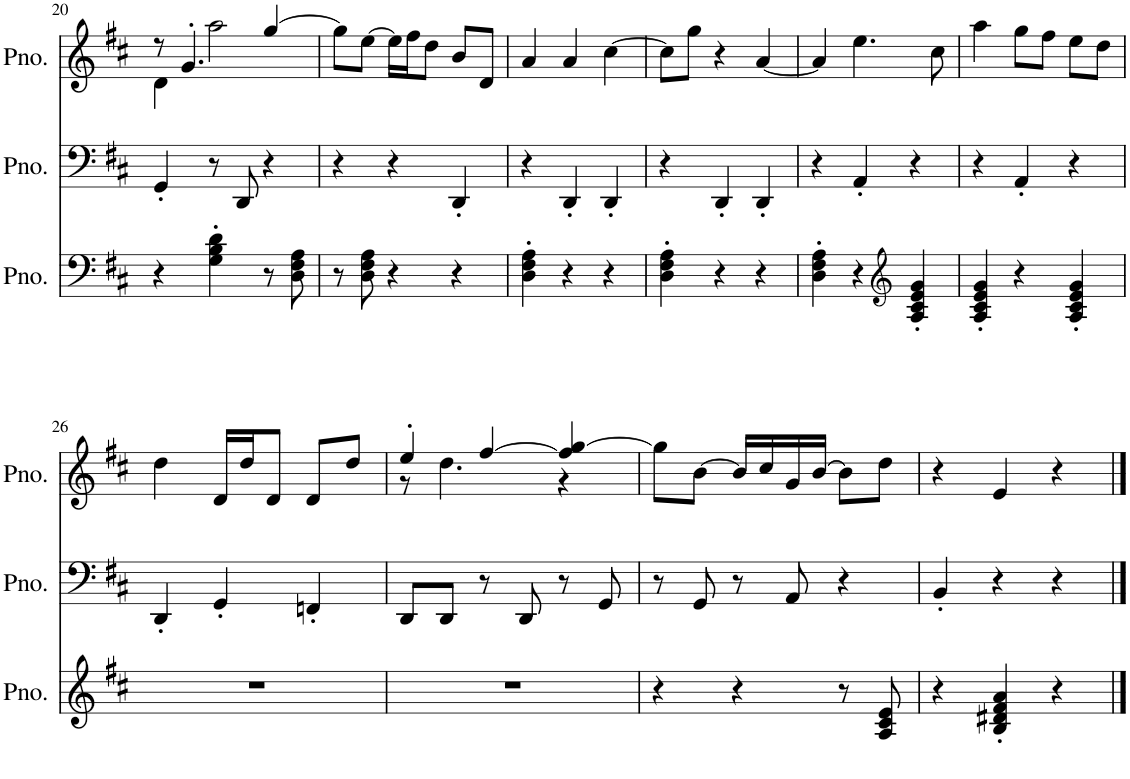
**kern	**kern	**kern
*part3	*part2	*part1
*staff3	*staff2	*staff1
*I"Piano	*I"Piano	*I"Piano
*I'Pno.	*I'Pno.	*I'Pno.
!!LO:PB:g=z
*clefF4	*clefF4	*clefG2
*k[f#c#]	*k[f#c#]	*k[f#c#]
*M3/4	*M3/4	*M3/4
=20	=20	=20
*	*	*^
4r	4GG'/	8r	4d\
.	.	4.g'/	.
4G\' 4B\' 4d\'	8r	.	2aa\
.	8DD/	.	.
8r	4r	[4gg/	.
8D\ 8F#\ 8A\	.	.	.
*	*	*v	*v
=21	=21	=21
8r	4r	8gg\L]
8D\ 8F#\ 8A\	.	[8ee\J
4r	4r	16ee\LL]
.	.	16ff#\J
.	.	8dd\J
4r	4DD'/	8b/L
.	.	8d/J
=22	=22	=22
4D\' 4F#\' 4A\'	4r	4a/
4r	4DD'/	4a/
4r	4DD'/	[4cc#\
=23	=23	=23
4D\' 4F#\' 4A\'	4r	8cc#\L]
.	.	8gg\J
4r	4DD'/	4r
4r	4DD'/	[4a/
=24	=24	=24
4D\' 4F#\' 4A\'	4r	4a/]
4r	4AA'/	4.ee\
*clefG2	*	*
4A/' 4c#/' 4e/' 4g/'	4r	.
.	.	8cc#\
=25	=25	=25
4A/' 4c#/' 4e/' 4g/'	4r	4aa\
4r	4AA'/	8gg\L
.	.	8ff#\J
4A/' 4c#/' 4e/' 4g/'	4r	8ee\L
.	.	8dd\J
!!LO:LB:g=z
=26	=26	=26
2.r	4DD'/	4dd\
.	4GG'/	16d/LL
.	.	16dd/J
.	.	8d/J
.	4FFn'/	8d/L
.	.	8dd/J
=27	=27	=27
*	*	*^
2.r	8DD/L	4ee'/	8r
.	8DD/J	.	4.dd\
.	8r	[4ff#/	.
.	8DD/	.	.
.	8r	4ff#/] [4gg/	4r
.	8GG/	.	.
*	*	*v	*v
=28	=28	=28
4r	8r	8gg\L]
.	8GG/	[8b\J
4r	8r	16b/LL]
.	.	16cc#/
.	8AA/	16g/
.	.	[16b/JJ
8r	4r	8b\L]
8A/ 8c#/ 8e/	.	8dd\J
=29	=29	=29
4r	4BB'/	4r
4B/' 4d#X/' 4f#/' 4a/'	4r	4e/
4r	4r	4r
==	==	==
*-	*-	*-
